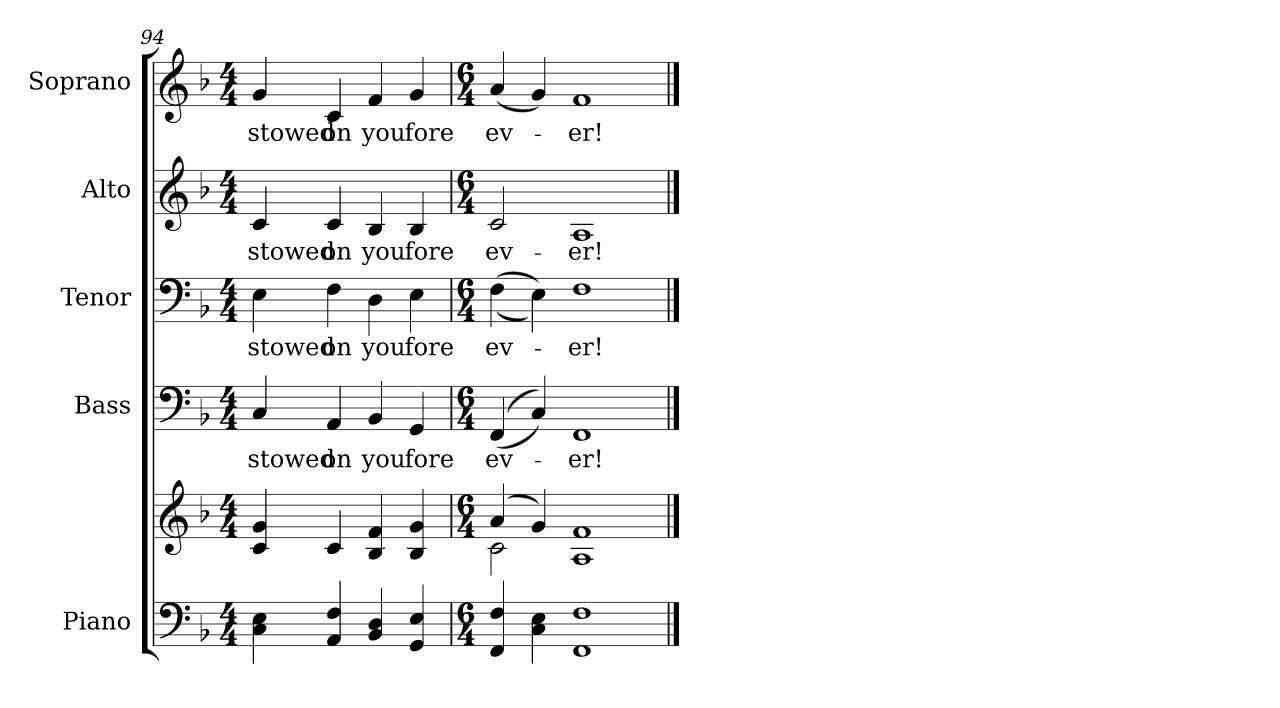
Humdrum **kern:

**kern	**kern	**kern	**text	**kern	**text	**kern	**text	**kern	**text
*part5	*part5	*part4	*part4	*part3	*part3	*part2	*part2	*part1	*part1
*staff6	*staff5	*staff4	*staff4	*staff3	*staff3	*staff2	*staff2	*staff1	*staff1
*I"Piano	*	*I"Bass	*	*I"Tenor	*	*I"Alto	*	*I"Soprano	*
*I'Pno.	*	*I'B.	*	*I'T.	*	*I'A.	*	*I'S.	*
!!LO:PB:g=z
*clefF4	*clefG2	*clefF4	*	*clefF4	*	*clefG2	*	*clefG2	*
*k[b-]	*k[b-]	*k[b-]	*	*k[b-]	*	*k[b-]	*	*k[b-]	*
*F:	*F:	*F:	*	*F:	*	*F:	*	*F:	*
*M4/4	*M4/4	*M4/4	*	*M4/4	*	*M4/4	*	*M4/4	*
=94	=94	=94	=94	=94	=94	=94	=94	=94	=94
!	!	!	!LO:LY:b:color=#000000	!	!	!	!	!	!
!	!	!	!	!	!LO:LY:b:color=#000000	!	!	!	!
!	!	!	!	!	!	!	!LO:LY:b:color=#000000	!	!
!	!	!	!	!	!	!	!	!	!LO:LY:b:color=#000000
4Ci\ 4Ei	4ci/ 4gi	4Ci/	stowed	4Ei\	stowed	4ci/	stowed	4gi/	stowed
!	!	!	!LO:LY:b:color=#000000	!	!	!	!	!	!
!	!	!	!	!	!LO:LY:b:color=#000000	!	!	!	!
!	!	!	!	!	!	!	!LO:LY:b:color=#000000	!	!
!	!	!	!	!	!	!	!	!	!LO:LY:b:color=#000000
4AAi/ 4Fi	4ci/	4AAi/	on	4Fi\	on	4ci/	on	4ci/	on
!	!	!	!LO:LY:b:color=#000000	!	!	!	!	!	!
!	!	!	!	!	!LO:LY:b:color=#000000	!	!	!	!
!	!	!	!	!	!	!	!LO:LY:b:color=#000000	!	!
!	!	!	!	!	!	!	!	!	!LO:LY:b:color=#000000
4BB-i/ 4Di	4B-i/ 4fi	4BB-i/	you	4Di\	you	4B-i/	you	4fi/	you
!	!	!	!LO:LY:b:color=#000000	!	!	!	!	!	!
!	!	!	!	!	!LO:LY:b:color=#000000	!	!	!	!
!	!	!	!	!	!	!	!LO:LY:b:color=#000000	!	!
!	!	!	!	!	!	!	!	!	!LO:LY:b:color=#000000
4GGi/ 4Ei	4B-i/ 4gi	4GGi/	fore	4Ei\	fore	4B-i/	fore	4gi/	fore
=95	=95	=95	=95	=95	=95	=95	=95	=95	=95
*M6/4	*M6/4	*M6/4	*	*M6/4	*	*M6/4	*	*M6/4	*
*	*^	*	*	*	*	*	*	*	*
!	!	!	!	!LO:LY:b:color=#000000	!	!	!	!	!	!
!	!	!	!	!	!	!LO:LY:b:color=#000000	!	!	!	!
!	!	!	!	!	!	!	!	!LO:LY:b:color=#000000	!	!
!	!	!	!	!	!	!	!	!	!	!LO:LY:b:color=#000000
4FFi/ 4Fi	(4ai/	2ci\	((4FFi/	ev-	((4Fi\	ev-	2ci/	ev-	(4ai/	ev-
4Ci\ 4Ei	4gi/)	.	4Ci/))	.	4Ei\))	.	.	.	4gi/)	.
!	!	!	!	!LO:LY:b:color=#000000	!	!	!	!	!	!
!	!	!	!	!	!	!LO:LY:b:color=#000000	!	!	!	!
!	!	!	!	!	!	!	!	!LO:LY:b:color=#000000	!	!
!	!	!	!	!	!	!	!	!	!	!LO:LY:b:color=#000000
1FFi 1Fi	1Ai 1fi	1ryy	1FFi	-er!	1Fi	-er!	1Ai	-er!	1fi	-er!
*	*v	*v	*	*	*	*	*	*	*	*
==	==	==	==	==	==	==	==	==	==
*-	*-	*-	*-	*-	*-	*-	*-	*-	*-
